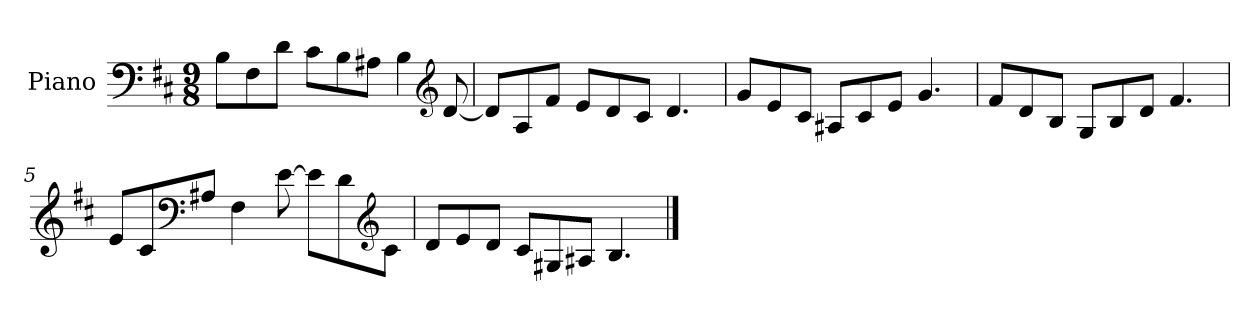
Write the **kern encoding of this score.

**kern
*part1
*staff1
*I"Piano
*I'Pno.
*clefF4
*k[f#c#]
*M9/8
*MM120
=1
8B\L
8F#\
8d\J
8c#\L
8B\
8A#X\J
4B\
*clefG2
[8d/
=2
8d/L]
8A/
8f#/J
8e/L
8d/
8c#/J
4.d/
=3
8g/L
8e/
8c#/J
8A#X/L
8c#/
8e/J
4.g/
=4
8f#/L
8d/
8B/J
8G/L
8B/
8d/J
4.f#/
!!LO:LB:g=z
=5
8e/L
8c#/
*clefF4
8A#X/J
4F#\
[8e\
8e\L]
8d\
*clefG2
8c#\J
=6
8d/L
8e/
8d/J
8c#/L
8G#X/
8A#X/J
4.B/
==
*-
